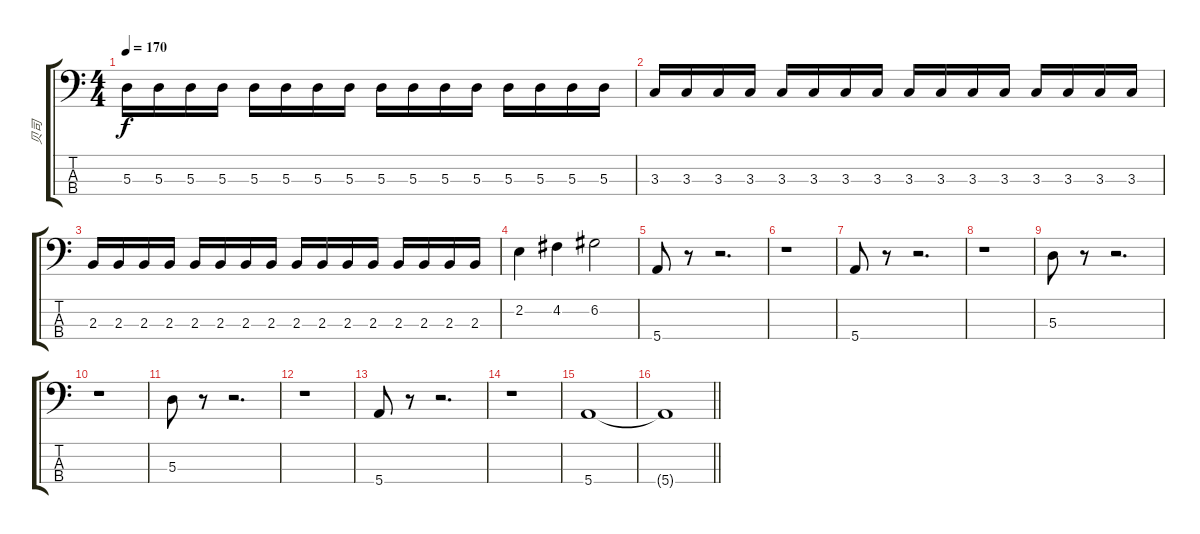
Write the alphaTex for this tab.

\track ("贝司" "贝司") {instrument electricbassfinger}
\staff {score tabs}
\tuning (G2 D2 A1 E1) {hide}
\ts (4 4)
\tempo 170
\clef f4
\ks c
5.3.16{dy f} 5.3.16 5.3.16 5.3.16 5.3.16 5.3.16 5.3.16 5.3.16 5.3.16 5.3.16 5.3.16 5.3.16 5.3.16 5.3.16 5.3.16 5.3.16 |
3.3.16 3.3.16 3.3.16 3.3.16 3.3.16 3.3.16 3.3.16 3.3.16 3.3.16 3.3.16 3.3.16 3.3.16 3.3.16 3.3.16 3.3.16 3.3.16 |
2.3.16 2.3.16 2.3.16 2.3.16 2.3.16 2.3.16 2.3.16 2.3.16 2.3.16 2.3.16 2.3.16 2.3.16 2.3.16 2.3.16 2.3.16 2.3.16 |
2.2.4 4.2.4 6.2.2 |
5.4.8 r.8 r.2{d} |
r.1 |
5.4.8 r.8 r.2{d} |
r.1 |
5.3.8 r.8 r.2{d} |
r.1 |
5.3.8 r.8 r.2{d} |
r.1 |
5.4.8 r.8 r.2{d} |
r.1 |
5.4.1 |
\barLineRight lightlight
5.4{t}.1
